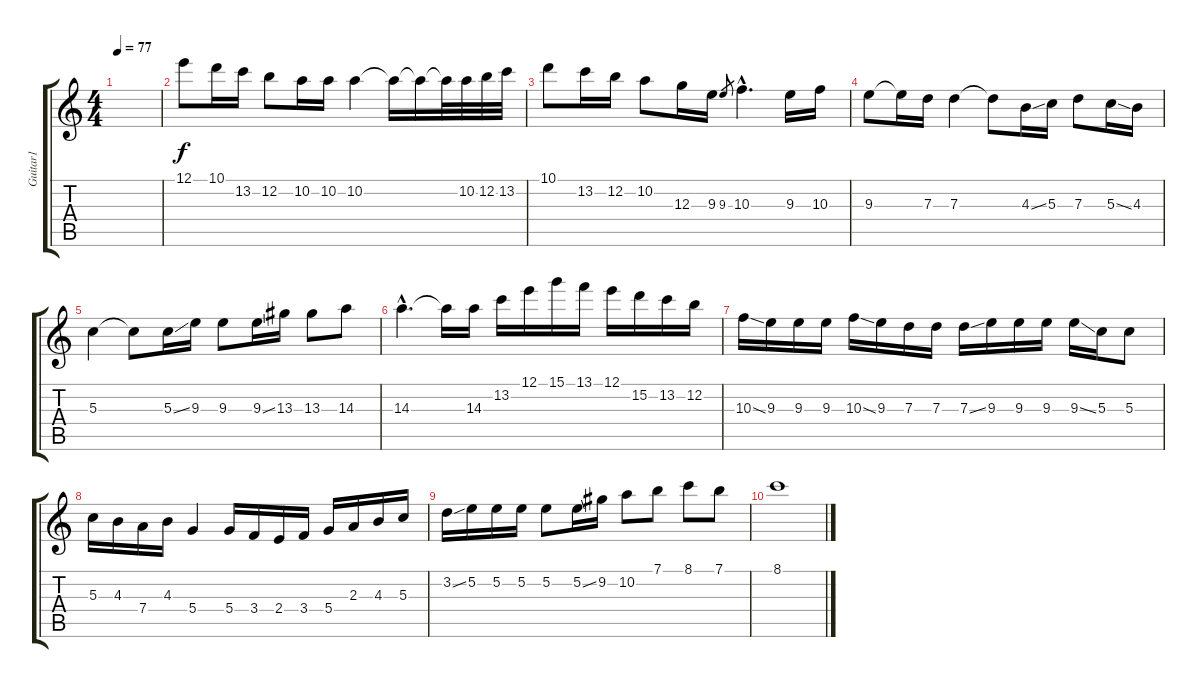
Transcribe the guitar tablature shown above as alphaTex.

\track ("Guitar1" "Guitar1") {instrument acousticguitarsteel}
\staff {score tabs}
\tuning (E4 B3 G3 D3 A2 E2) {hide}
\ts (4 4)
\tempo 77
\clef g2
\ks c
|
12.1.8 10.1.16 13.2.16 12.2.8 10.2.16 10.2.16 10.2.4 10.2{t}.16 10.2{t}.16 10.2{t}.32 10.2.32 12.2.32 13.2.32 |
10.1.8 13.2.16 12.2.16 10.2.8 12.3.16 9.3.16 9.3.8{gr} 10.3{hac}.4{d} 9.3.16 10.3.16 |
9.3.8 9.3{t}.16 7.3.16 7.3.4 7.3{t}.8 4.3{ss}.16 5.3.16 7.3.8 5.3{ss}.16 4.3.16 |
5.3.4 5.3{t}.8 5.3{ss}.16 9.3.16 9.3.8 9.3{ss}.16 13.3.16 13.3.8 14.3.8 |
14.3{hac}.4{d} 14.3{t}.16 14.3.16 13.2.16 12.1.16 15.1.16 13.1.16 12.1.16 15.2.16 13.2.16 12.2.16 |
10.3{ss}.16 9.3.16 9.3.16 9.3.16 10.3{ss}.16 9.3.16 7.3.16 7.3.16 7.3{ss}.16 9.3.16 9.3.16 9.3.16 9.3{ss}.16 5.3.16 5.3.8 |
5.3.16 4.3.16 7.4.16 4.3.16 5.4.4 5.4.16 3.4.16 2.4.16 3.4.16 5.4.16 2.3.16 4.3.16 5.3.16 |
3.2{ss}.16 5.2.16 5.2.16 5.2.16 5.2.8 5.2{ss}.16 9.2.16 10.2.8 7.1.8 8.1.8 7.1.8 |
8.1.1
